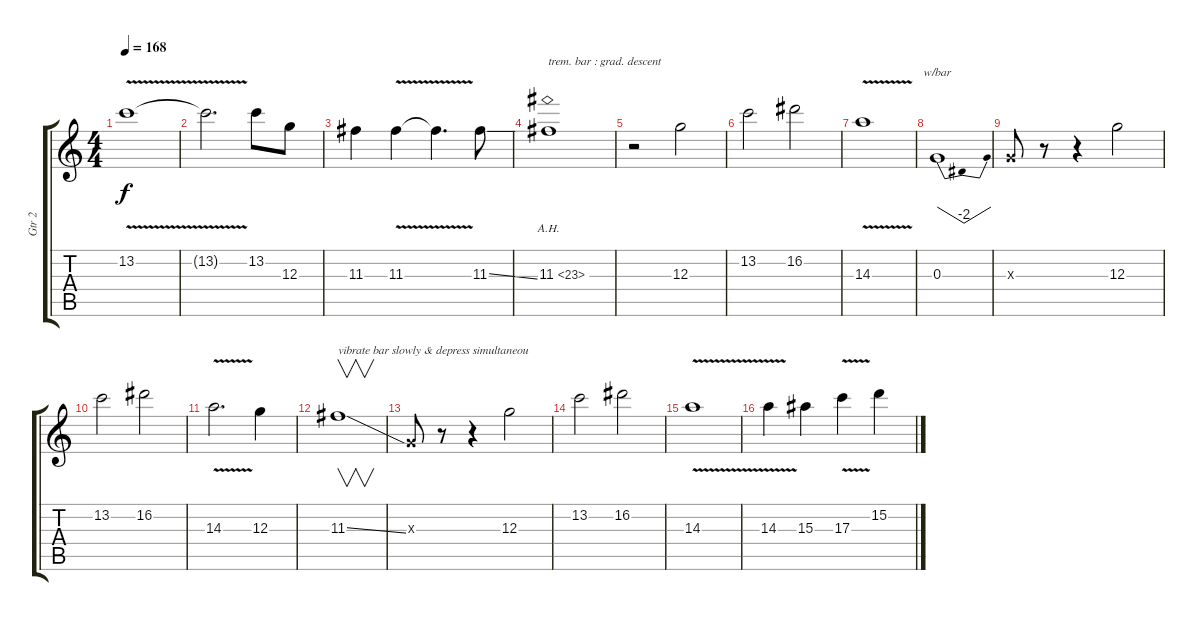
\track ("Gtr 2" "Gtr 2") {instrument distortionguitar}
\staff {score tabs}
\tuning (E4 B3 G3 D3 A2 E2) {hide}
\ts (4 4)
\tempo 168
\clef g2
\ks c
13.2{v}.1{dy f} |
13.2{t}.2{d} 13.2.8 12.3.8 |
11.3.4 11.3{v}.4 11.3{t}.4{d} 11.3{ss}.8 |
11.3{ah 12}.1{txt "trem. bar : grad. descent"} |
r.2 12.3.2 |
13.2.2 16.2.2 |
14.3{v}.1 |
0.3.1{tbe (dip default 0 0 30 -8 60 0)} |
0.3{x}.8 r.8 r.4 12.3.2 |
13.2.2 16.2.2 |
14.3{v}.2{d} 12.3.4 |
11.3{ss}.1{v txt "vibrate bar slowly & depress simultaneou"} |
0.3{x}.8 r.8 r.4 12.3.2 |
13.2.2 16.2.2 |
14.3{v}.1 |
14.3{v}.4 15.3.4 17.3{v}.4 15.2.4
